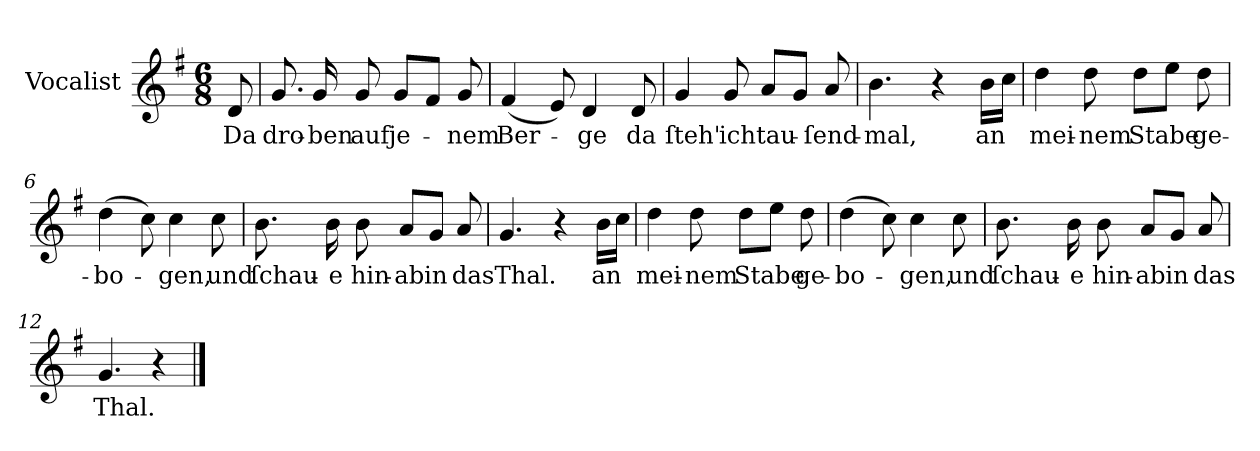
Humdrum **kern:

**kern	**text
*part1	*part1
*staff1	*staff1
*I"Vocalist	*
*clefG2	*
*k[f#]	*
*G:	*
*M6/8	*
=	=
8d	Da
=1	=1
8.g	dro-
16g	-ben
8g	auf
8gL	je-
8f#J	.
8g	-nem
=2	=2
(4f#	Ber-
8e)	.
4d	-ge
8d	da
=3	=3
4g	ſteh'
8g	ich
8aL	tau-
8gJ	.
8a	-ſend-
=4	=4
4.b	-mal,
4r	.
16bLL	an
16ccJJ	.
=5	=5
4dd	mei-
8dd	-nem
8ddL	Stabe
8eeJ	.
8dd	ge-
=6	=6
(4dd	-bo-
8cc)	.
4cc	-gen,
8cc	und
=7	=7
8.b	ſchau-
16b	-e
8b	hin-
8aL	-ab
8gJ	in
8a	das
=8	=8
4.g	Thal.
4r	.
16bLL	an
16ccJJ	.
=9	=9
4dd	mei-
8dd	-nem
8ddL	Stabe
8eeJ	.
8dd	ge-
=10	=10
(4dd	-bo-
8cc)	.
4cc	-gen,
8cc	und
=11	=11
8.b	ſchau-
16b	-e
8b	hin-
8aL	-ab
8gJ	in
8a	das
=12	=12
4.g	Thal.
4r	.
==	==
*-	*-
